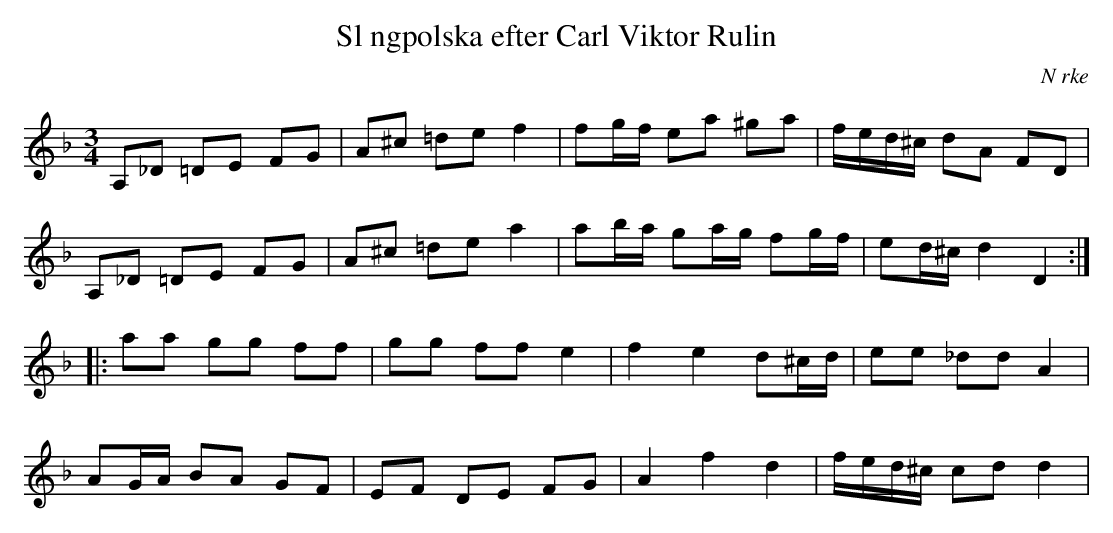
X:1
T:Sl ngpolska efter Carl Viktor Rulin
L:1/8
M:3/4
O: N rke
K:Dm
A,_D =DE FG | A^c =de f2 | fg/f/ ea ^ga | f/e/d/^c/ dA FD |
A,_D =DE FG | A^c =de a2 | ab/a/ ga/g/ fg/f/ | ed/^c/ d2 D2 ::
aa gg ff | gg ff e2 | f2 e2 d^c/d/ | ee _dd A2 |
AG/A/ BA GF | EF DE FG | A2 f2 d2 | f/e/d/^c/ cd d2 |
